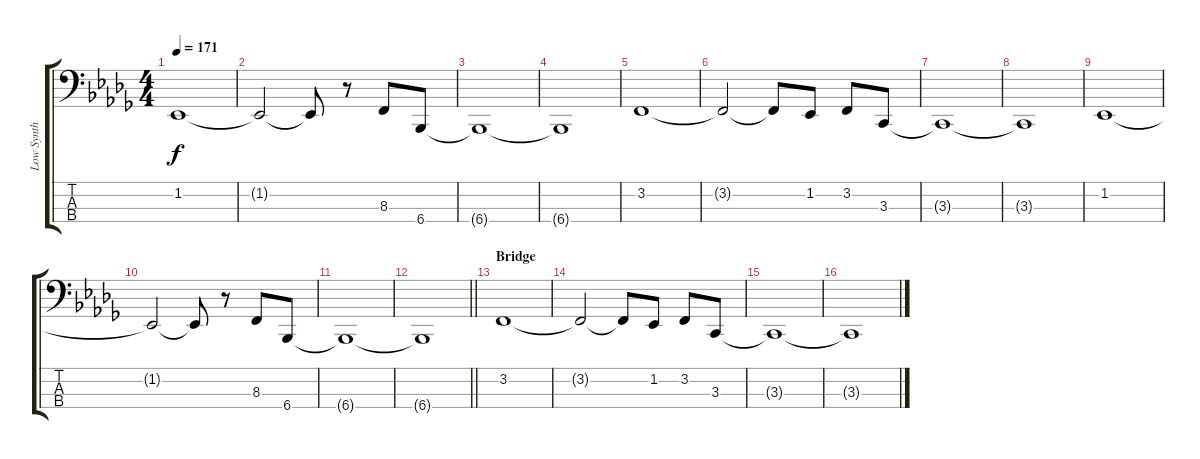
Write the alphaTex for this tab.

\track ("Low Synth Strings" "Low Synth ") {instrument stringensemble1}
\staff {score tabs}
\tuning (G2 D2 A1 E1) {hide}
\ts (4 4)
\tempo 171
\clef f4
\ks db
1.2.1{dy f} |
1.2{t}.2 1.2{t}.8 r.8 8.3.8 6.4.8 |
6.4{t}.1 |
6.4{t}.1 |
3.2.1 |
3.2{t}.2 3.2{t}.8 1.2.8 3.2.8 3.3.8 |
3.3{t}.1 |
3.3{t}.1 |
1.2.1 |
1.2{t}.2 1.2{t}.8 r.8 8.3.8 6.4.8 |
6.4{t}.1 |
\barLineRight lightlight
6.4{t}.1 |
\section ("" "Bridge")
3.2.1 |
3.2{t}.2 3.2{t}.8 1.2.8 3.2.8 3.3.8 |
3.3{t}.1 |
3.3{t}.1
